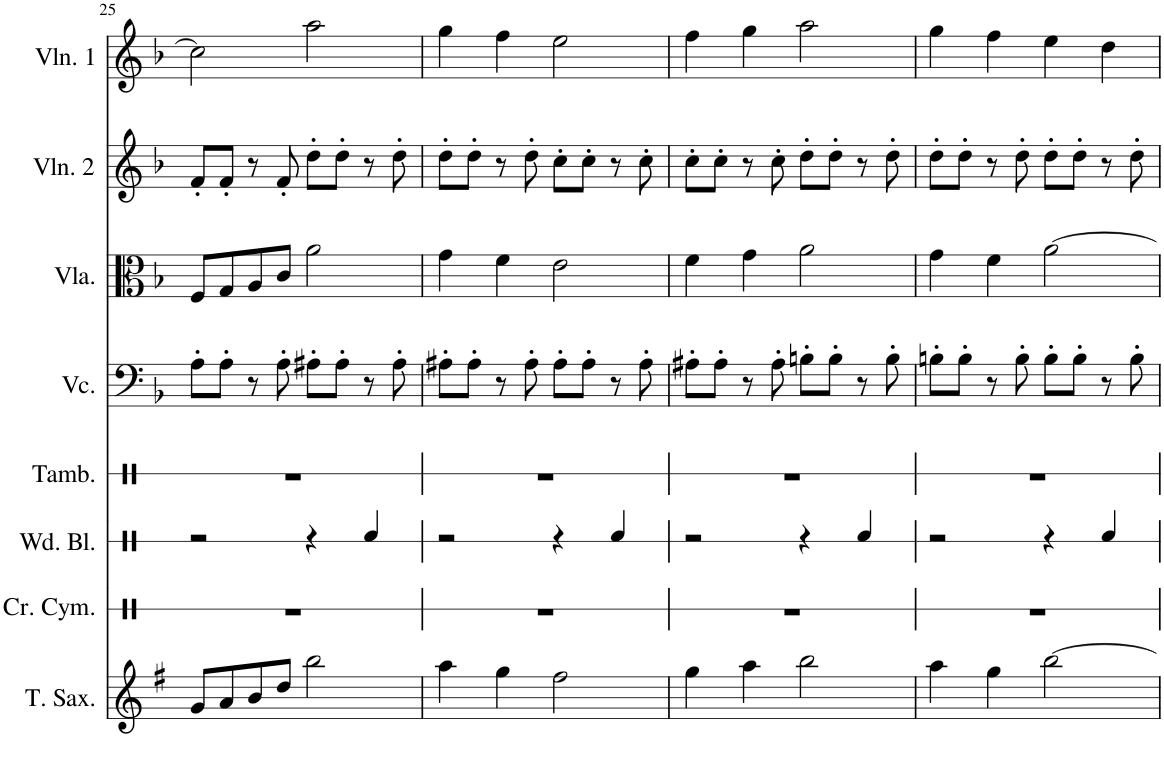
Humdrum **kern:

**kern	**kern	**kern	**kern	**kern	**kern	**kern	**kern
*part8	*part7	*part6	*part5	*part4	*part3	*part2	*part1
*staff8	*staff7	*staff6	*staff5	*staff4	*staff3	*staff2	*staff1
*I"Tenor Saxophone	*I"Crash Cymbal	*I"Wood Blocks	*I"Tambourine	*I"Violoncello	*I"Viola	*I"Violin 2	*I"Violin 1
*I'T. Sax.	*I'Cr. Cym.	*I'Wd. Bl.	*I'Tamb.	*I'Vc.	*I'Vla.	*I'Vln. 2	*I'Vln. 1
!!LO:PB:g=z
*clefG2	*clefX	*clefX	*clefX	*clefF4	*clefC3	*clefG2	*clefG2
*Trd8c14	*	*	*	*	*	*	*
*k[f#]	*k[]	*k[]	*k[]	*k[b-]	*k[b-]	*k[b-]	*k[b-]
*M4/4	*M4/4	*M4/4	*M4/4	*M4/4	*M4/4	*M4/4	*M4/4
=25	=25	=25	=25	=25	=25	=25	=25
8g/L	1r	2r	1r	8A'\L	8F/L	8f'/L	2cc\]
8a/	.	.	.	8A'\J	8G/	8f'/J	.
8b/	.	.	.	8r	8A/	8r	.
8dd/J	.	.	.	8A'\	8c/J	8f'/	.
2bb\	.	4r	.	8A#X'\L	2a\	8dd'\L	2aa\
.	.	.	.	8A#'\J	.	8dd'\J	.
.	.	4Rf/	.	8r	.	8r	.
.	.	.	.	8A#'\	.	8dd'\	.
=26	=26	=26	=26	=26	=26	=26	=26
4aa\	1r	2r	1r	8A#X'\L	4g\	8dd'\L	4gg\
.	.	.	.	8A#'\J	.	8dd'\J	.
4gg\	.	.	.	8r	4f\	8r	4ff\
.	.	.	.	8A#'\	.	8dd'\	.
2ff#\	.	4r	.	8A#'\L	2e\	8cc'\L	2ee\
.	.	.	.	8A#'\J	.	8cc'\J	.
.	.	4Rf/	.	8r	.	8r	.
.	.	.	.	8A#'\	.	8cc'\	.
=27	=27	=27	=27	=27	=27	=27	=27
4gg\	1r	2r	1r	8A#X'\L	4f\	8cc'\L	4ff\
.	.	.	.	8A#'\J	.	8cc'\J	.
4aa\	.	.	.	8r	4g\	8r	4gg\
.	.	.	.	8A#'\	.	8cc'\	.
2bb\	.	4r	.	8Bn'\L	2a\	8dd'\L	2aa\
.	.	.	.	8B'\J	.	8dd'\J	.
.	.	4Rf/	.	8r	.	8r	.
.	.	.	.	8B'\	.	8dd'\	.
=28	=28	=28	=28	=28	=28	=28	=28
4aa\	1r	2r	1r	8Bn'\L	4g\	8dd'\L	4gg\
.	.	.	.	8B'\J	.	8dd'\J	.
4gg\	.	.	.	8r	4f\	8r	4ff\
.	.	.	.	8B'\	.	8dd'\	.
[2bb\	.	4r	.	8B'\L	[2a\	8dd'\L	4ee\
.	.	.	.	8B'\J	.	8dd'\J	.
.	.	4Rf/	.	8r	.	8r	4dd\
.	.	.	.	8B'\	.	8dd'\	.
=	=	=	=	=	=	=	=
*-	*-	*-	*-	*-	*-	*-	*-
